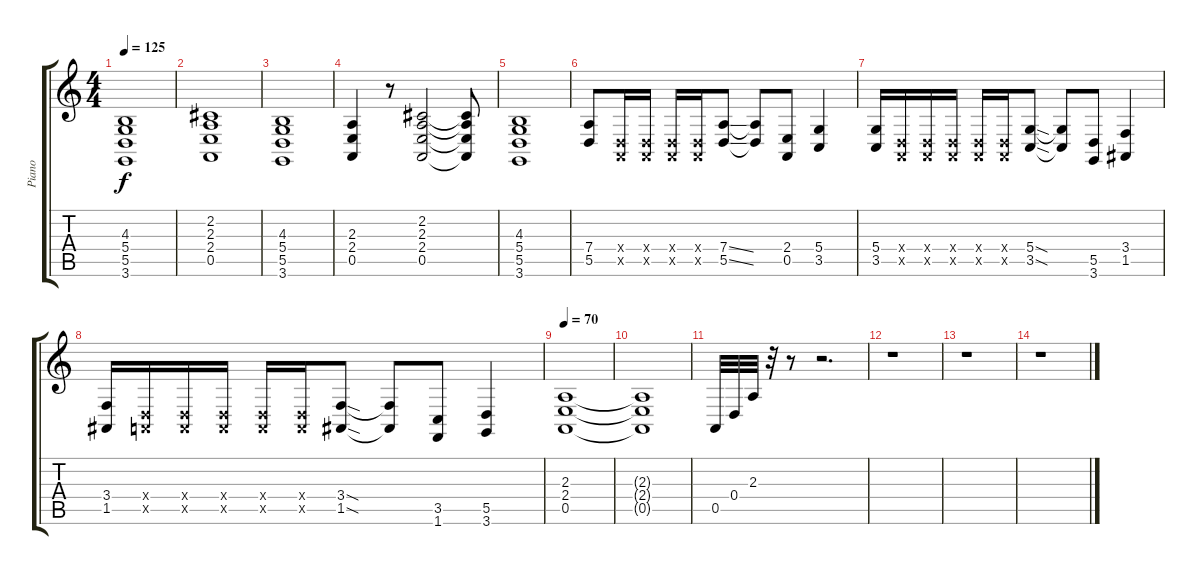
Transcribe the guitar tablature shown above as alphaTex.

\track ("Piano" "Piano") {instrument acousticgrandpiano}
\staff {score tabs}
\tuning (E4 B3 G3 D3 A2 E2) {hide}
\ts (4 4)
\tempo 125
\clef g2
\ks c
(4.3 5.4 5.5 3.6).1{dy f} |
(2.2 2.3 2.4 0.5).1 |
(4.3 5.4 5.5 3.6).1 |
(2.3 2.4 0.5).4 r.8 (2.2 2.3 2.4 0.5).2 (2.2{t} 2.3{t} 2.4{t} 0.5{t}).8 |
(4.3 5.4 5.5 3.6).1 |
(7.4 5.5).8 (0.4{x} 0.5{x}).16 (0.4{x} 0.5{x}).16 (0.4{x} 0.5{x}).16 (0.4{x} 0.5{x}).16 (7.4{ss} 5.5{ss}).8 (7.4{t} 5.5{t}).8 (2.4 0.5).8 (5.4 3.5).4 |
(5.4 3.5).16 (0.4{x} 0.5{x}).16 (0.4{x} 0.5{x}).16 (0.4{x} 0.5{x}).16 (0.4{x} 0.5{x}).16 (0.4{x} 0.5{x}).16 (5.4{sod} 3.5{sod}).8 (5.4{t} 3.5{t}).8 (5.5 3.6).8 (3.4 1.5).4 |
(3.4 1.5).16 (0.4{x} 0.5{x}).16 (0.4{x} 0.5{x}).16 (0.4{x} 0.5{x}).16 (0.4{x} 0.5{x}).16 (0.4{x} 0.5{x}).16 (3.4{sod} 1.5{sod}).8 (3.4{t} 1.5{t}).8 (3.5 1.6).8 (5.5 3.6).4 |
\tempo 70
(2.3 2.4 0.5).1 |
(2.3{t} 2.4{t} 0.5{t}).1 |
0.5.32 0.4.32 2.3.32 r.32 r.8 r.2{d} |
r.1 |
r.1 |
r.1
